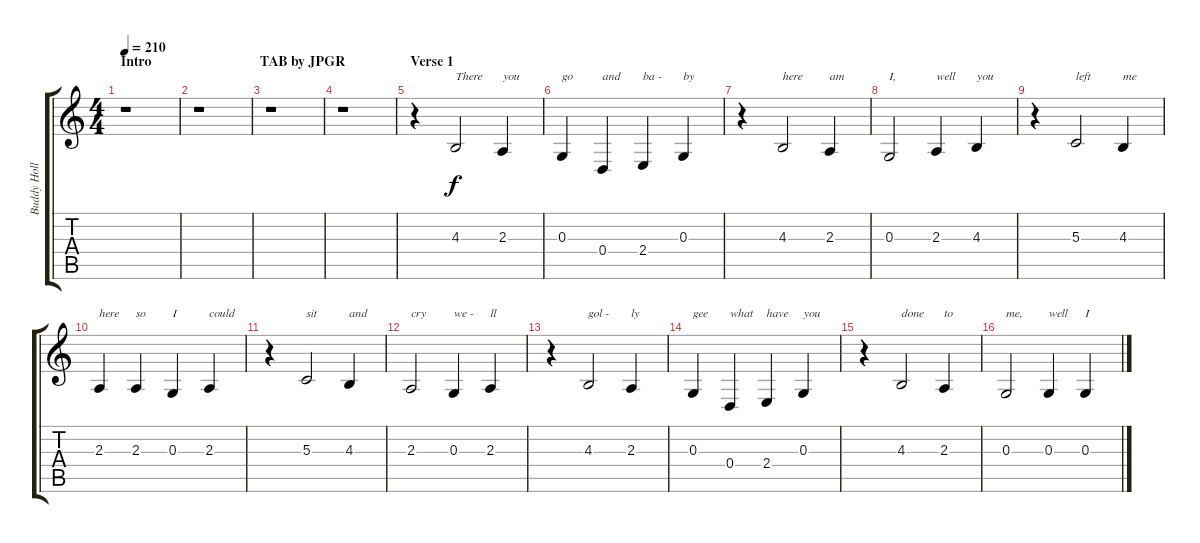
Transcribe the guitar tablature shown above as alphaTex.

\track ("Buddy Holly" "Buddy Holl") {instrument clarinet}
\staff {score tabs}
\tuning (E4 B3 G3 D3 A2 E2) {hide}
\ts (4 4)
\section ("" "Intro                               TAB by JPGR")
\tempo 210
\clef g2
\ks c
r.1{dy f instrument clarinet} |
r.1 |
r.1 |
r.1 |
\section ("" "Verse 1")
r.4 4.3.2{txt "There"} 2.3.4{txt "you"} |
0.3.4{txt "go"} 0.4.4{txt "and"} 2.4.4{txt "ba -"} 0.3.4{txt "by"} |
r.4 4.3.2{txt "here"} 2.3.4{txt "am"} |
0.3.2{txt "I,"} 2.3.4{txt "well"} 4.3.4{txt "you"} |
r.4 5.3.2{txt "left"} 4.3.4{txt "me"} |
2.3.4{txt "here"} 2.3.4{txt "so"} 0.3.4{txt "I"} 2.3.4{txt "could"} |
r.4 5.3.2{txt "sit"} 4.3.4{txt "and"} |
2.3.2{txt "cry"} 0.3.4{txt "we -"} 2.3.4{txt "ll"} |
r.4 4.3.2{txt "gol -"} 2.3.4{txt "ly"} |
0.3.4{txt "gee"} 0.4.4{txt "what"} 2.4.4{txt "have"} 0.3.4{txt "you"} |
r.4 4.3.2{txt "done"} 2.3.4{txt "to"} |
0.3.2{txt "me,"} 0.3.4{txt "well"} 0.3.4{txt "I"}
